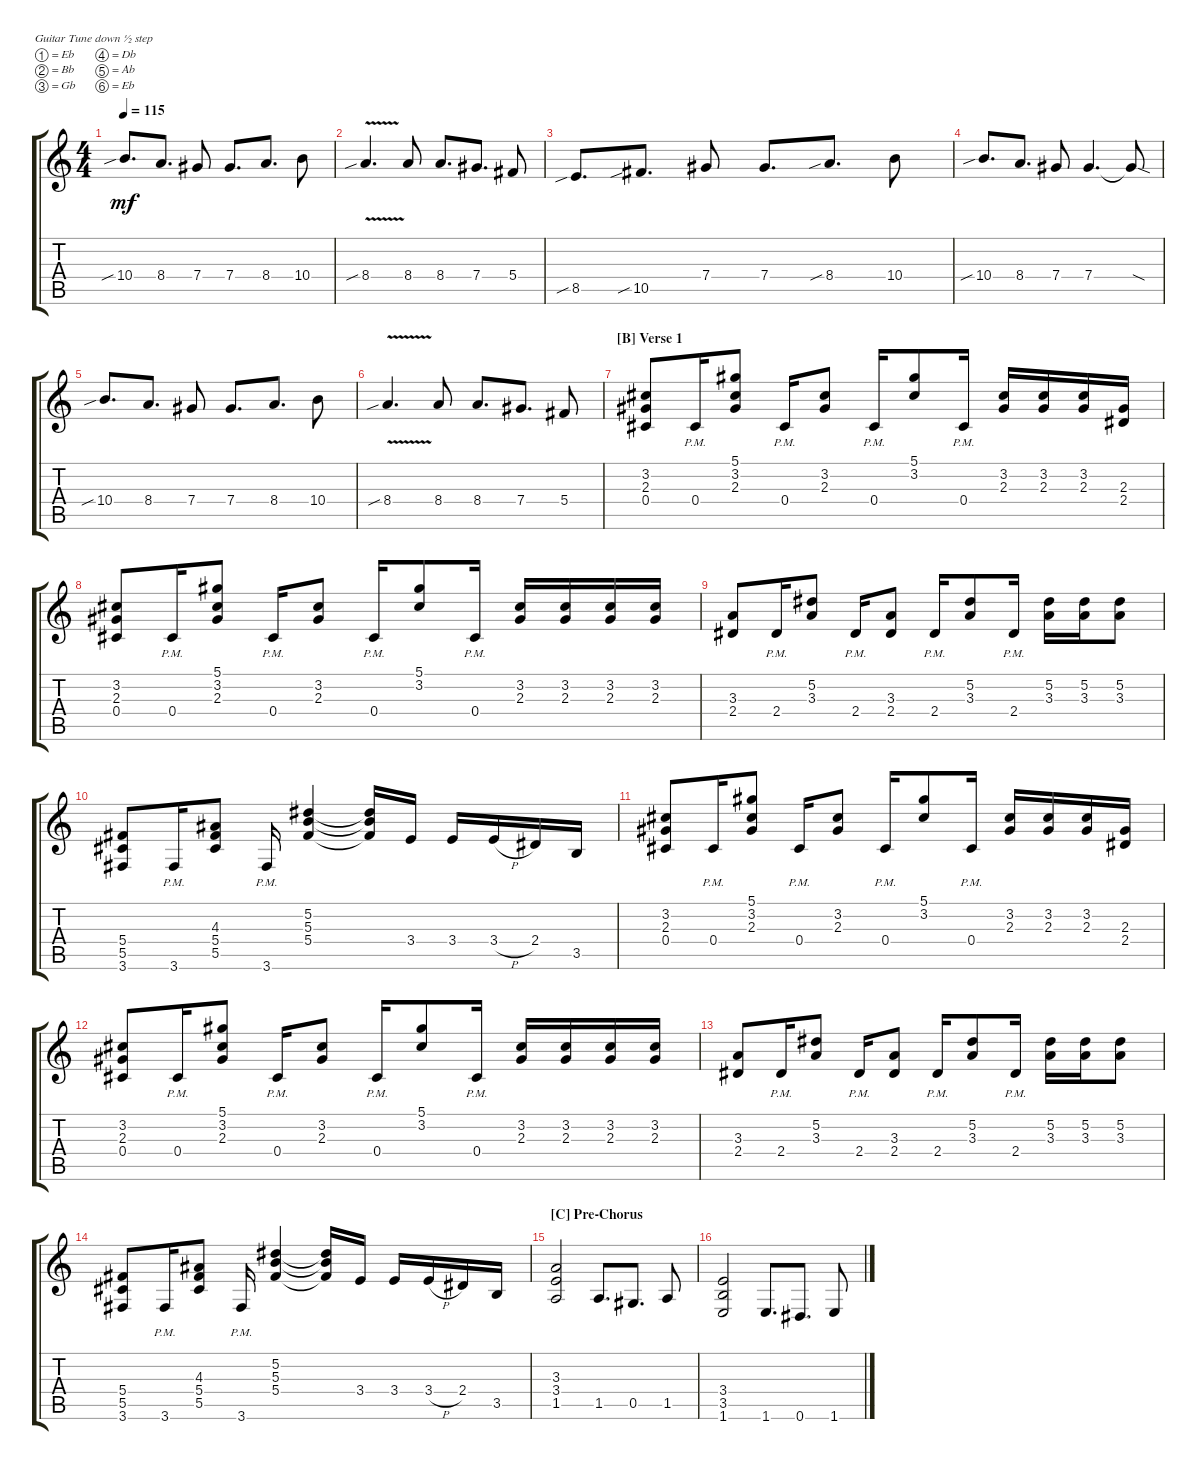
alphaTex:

\defaultSystemsLayout 4
\bracketExtendMode groupsimilarinstruments
\singleTrackTrackNamePolicy hidden
\multiTrackTrackNamePolicy hidden
\firstSystemTrackNameOrientation horizontal
\otherSystemsTrackNameOrientation horizontal
\track ("Sergey Popov" "E-Gt") {instrument distortionguitar}
\staff {score tabs}
\tuning (Eb4 Bb3 Gb3 Db3 Ab2 Eb2)
\ts (4 4)
\tempo 115
\clef g2
\scale
1.03909
\ks c
10.4{sib}.8{d dy mf} 8.4.8{d} 7.4.8 7.4.8{d} 8.4.8{d} 10.4.8 |
\scale
0.960908 8.4{v sib}.4{d} 8.4.8 8.4.8{d} 7.4.8{d} 5.4.8 |
\scale
1.03909 8.5{sib}.8{d} 10.5{sib}.8{d} 7.4.8 7.4.8{d} 8.4{sib}.8{d} 10.4.8 |
\scale
0.960908 10.4{sib}.8{d} 8.4.8{d} 7.4.8 7.4.4{d} 7.4{sod t}.8 |
\scale
1.03909 10.4{sib}.8{d} 8.4.8{d} 7.4.8 7.4.8{d} 8.4.8{d} 10.4.8 |
\scale
0.960908 8.4{v sib}.4{d} 8.4.8 8.4.8{d} 7.4.8{d} 5.4.8 |
\section ("B" "Verse 1")
\scale
1.03909 (2.3 3.2 0.4).8 0.4{pm}.16 (3.2 5.1 2.3).8 0.4{pm}.16 (3.2 2.3).8 0.4{pm}.16 (3.2 5.1).8 0.4{pm}.16 (3.2 2.3).16 (3.2 2.3).16 (3.2 2.3).16 (2.3 2.4).16 |
\scale
0.960908 (2.3 3.2 0.4).8 0.4{pm}.16 (3.2 5.1 2.3).8 0.4{pm}.16 (3.2 2.3).8 0.4{pm}.16 (3.2 5.1).8 0.4{pm}.16 (3.2 2.3).16 (3.2 2.3).16 (3.2 2.3).16 (2.3 3.2).16 |
\scale
1.03909 (2.4 3.3).8 2.4{pm}.16 (3.3 5.2).8 2.4{pm}.16 (3.3 2.4).8 2.4{pm}.16 (3.3 5.2).8 2.4{pm}.16 (3.3 5.2).16 (3.3 5.2).16 (3.3 5.2).8 |
\scale
0.960908 (5.5 3.6 5.4).8 3.6{pm}.16 (5.4 4.3 5.5).8 3.6{pm}.16 (5.4 5.3 5.2).4 (5.4{t} 5.3{t} 5.2{t}).16 3.4.16 3.4.16 3.4{h}.16 2.4.16 3.5.16 |
\scale
1.03909 (2.3 3.2 0.4).8 0.4{pm}.16 (3.2 5.1 2.3).8 0.4{pm}.16 (3.2 2.3).8 0.4{pm}.16 (3.2 5.1).8 0.4{pm}.16 (3.2 2.3).16 (3.2 2.3).16 (3.2 2.3).16 (2.3 2.4).16 |
\scale
0.960908 (2.3 3.2 0.4).8 0.4{pm}.16 (3.2 5.1 2.3).8 0.4{pm}.16 (3.2 2.3).8 0.4{pm}.16 (3.2 5.1).8 0.4{pm}.16 (3.2 2.3).16 (3.2 2.3).16 (3.2 2.3).16 (2.3 3.2).16 |
\scale
1.03909 (2.4 3.3).8 2.4{pm}.16 (3.3 5.2).8 2.4{pm}.16 (3.3 2.4).8 2.4{pm}.16 (3.3 5.2).8 2.4{pm}.16 (3.3 5.2).16 (3.3 5.2).16 (3.3 5.2).8 |
\scale
0.960908 (5.5 3.6 5.4).8 3.6{pm}.16 (5.4 4.3 5.5).8 3.6{pm}.16 (5.4 5.3 5.2).4 (5.4{t} 5.3{t} 5.2{t}).16 3.4.16 3.4.16 3.4{h}.16 2.4.16 3.5.16 |
\section ("C" "Pre-Chorus")
\scale
1.03909 (1.5 3.4 3.3).2 1.5.8{d} 0.5.8{d} 1.5.8 |
\scale
0.960908 (1.6 3.5 3.4).2 1.6.8{d} 0.6.8{d} 1.6.8
